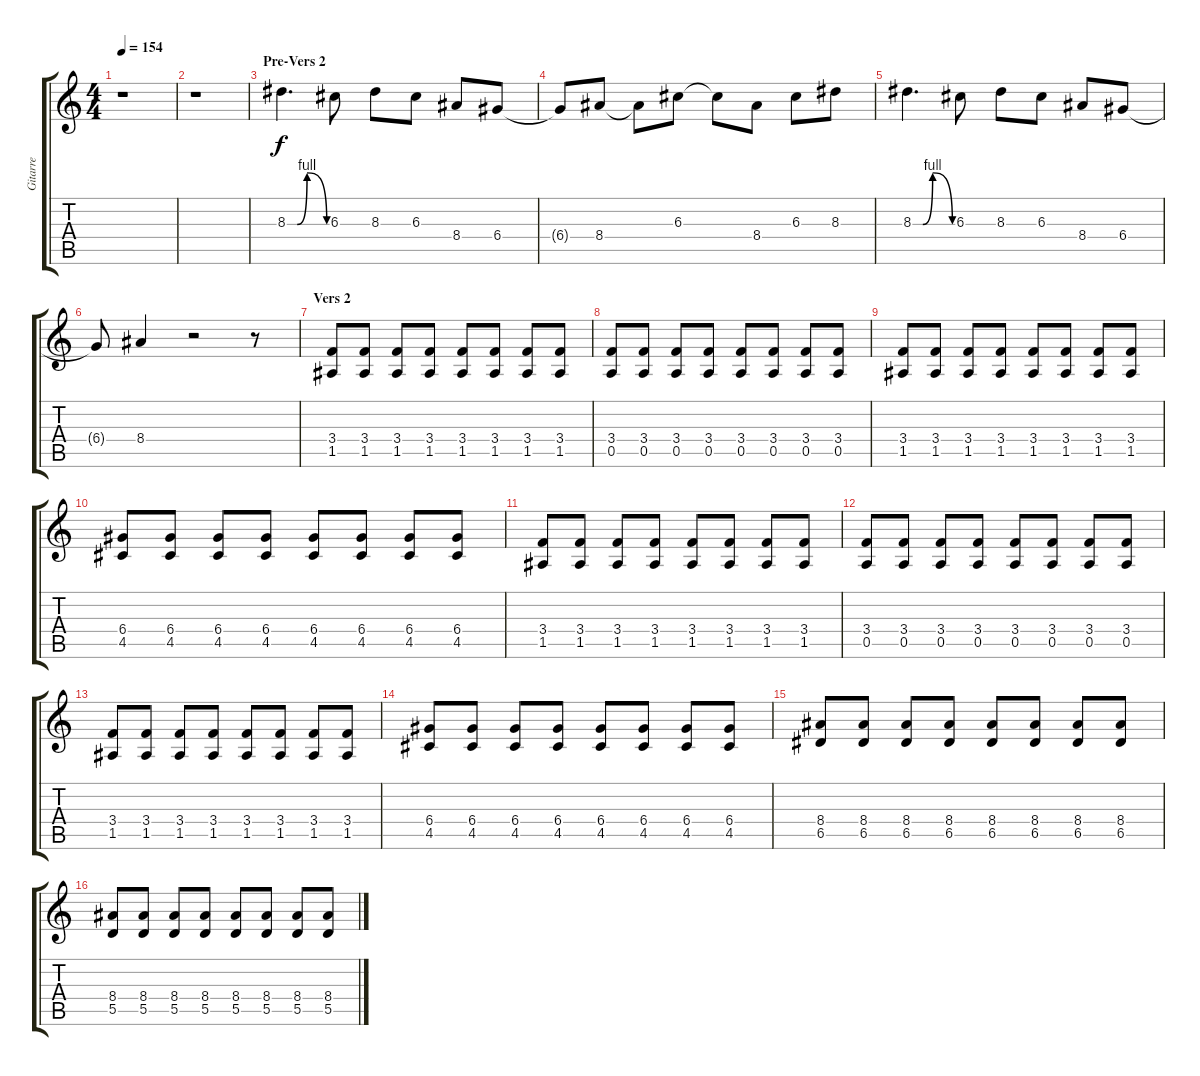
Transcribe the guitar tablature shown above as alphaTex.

\track ("Gitarre" "Gitarre") {instrument overdrivenguitar}
\staff {score tabs}
\tuning (E4 B3 G3 D3 A2 E2) {hide}
\ts (4 4)
\tempo 154
\clef g2
\ks c
r.1{dy f} |
r.1 |
\section ("" "Pre-Vers 2")
8.3{be (custom 0 0 15 0 30 4 60 0)}.4{d} 6.3.8 8.3.8 6.3.8 8.4.8 6.4.8 |
6.4{t}.8 8.4.8 8.4{t}.8 6.3.8 6.3{t}.8 8.4.8 6.3.8 8.3.8 |
8.3{be (custom 0 0 15 0 30 4 60 0)}.4{d} 6.3.8 8.3.8 6.3.8 8.4.8 6.4.8 |
6.4{t}.8 8.4.4 r.2 r.8 |
\section ("" "Vers 2")
(3.4 1.5).8 (3.4 1.5).8 (3.4 1.5).8 (3.4 1.5).8 (3.4 1.5).8 (3.4 1.5).8 (3.4 1.5).8 (3.4 1.5).8 |
(3.4 0.5).8 (3.4 0.5).8 (3.4 0.5).8 (3.4 0.5).8 (3.4 0.5).8 (3.4 0.5).8 (3.4 0.5).8 (3.4 0.5).8 |
(3.4 1.5).8 (3.4 1.5).8 (3.4 1.5).8 (3.4 1.5).8 (3.4 1.5).8 (3.4 1.5).8 (3.4 1.5).8 (3.4 1.5).8 |
(6.4 4.5).8 (6.4 4.5).8 (6.4 4.5).8 (6.4 4.5).8 (6.4 4.5).8 (6.4 4.5).8 (6.4 4.5).8 (6.4 4.5).8 |
(3.4 1.5).8 (3.4 1.5).8 (3.4 1.5).8 (3.4 1.5).8 (3.4 1.5).8 (3.4 1.5).8 (3.4 1.5).8 (3.4 1.5).8 |
(3.4 0.5).8 (3.4 0.5).8 (3.4 0.5).8 (3.4 0.5).8 (3.4 0.5).8 (3.4 0.5).8 (3.4 0.5).8 (3.4 0.5).8 |
(3.4 1.5).8 (3.4 1.5).8 (3.4 1.5).8 (3.4 1.5).8 (3.4 1.5).8 (3.4 1.5).8 (3.4 1.5).8 (3.4 1.5).8 |
(6.4 4.5).8 (6.4 4.5).8 (6.4 4.5).8 (6.4 4.5).8 (6.4 4.5).8 (6.4 4.5).8 (6.4 4.5).8 (6.4 4.5).8 |
(8.4 6.5).8 (8.4 6.5).8 (8.4 6.5).8 (8.4 6.5).8 (8.4 6.5).8 (8.4 6.5).8 (8.4 6.5).8 (8.4 6.5).8 |
(8.4 5.5).8 (8.4 5.5).8 (8.4 5.5).8 (8.4 5.5).8 (8.4 5.5).8 (8.4 5.5).8 (8.4 5.5).8 (8.4 5.5).8
